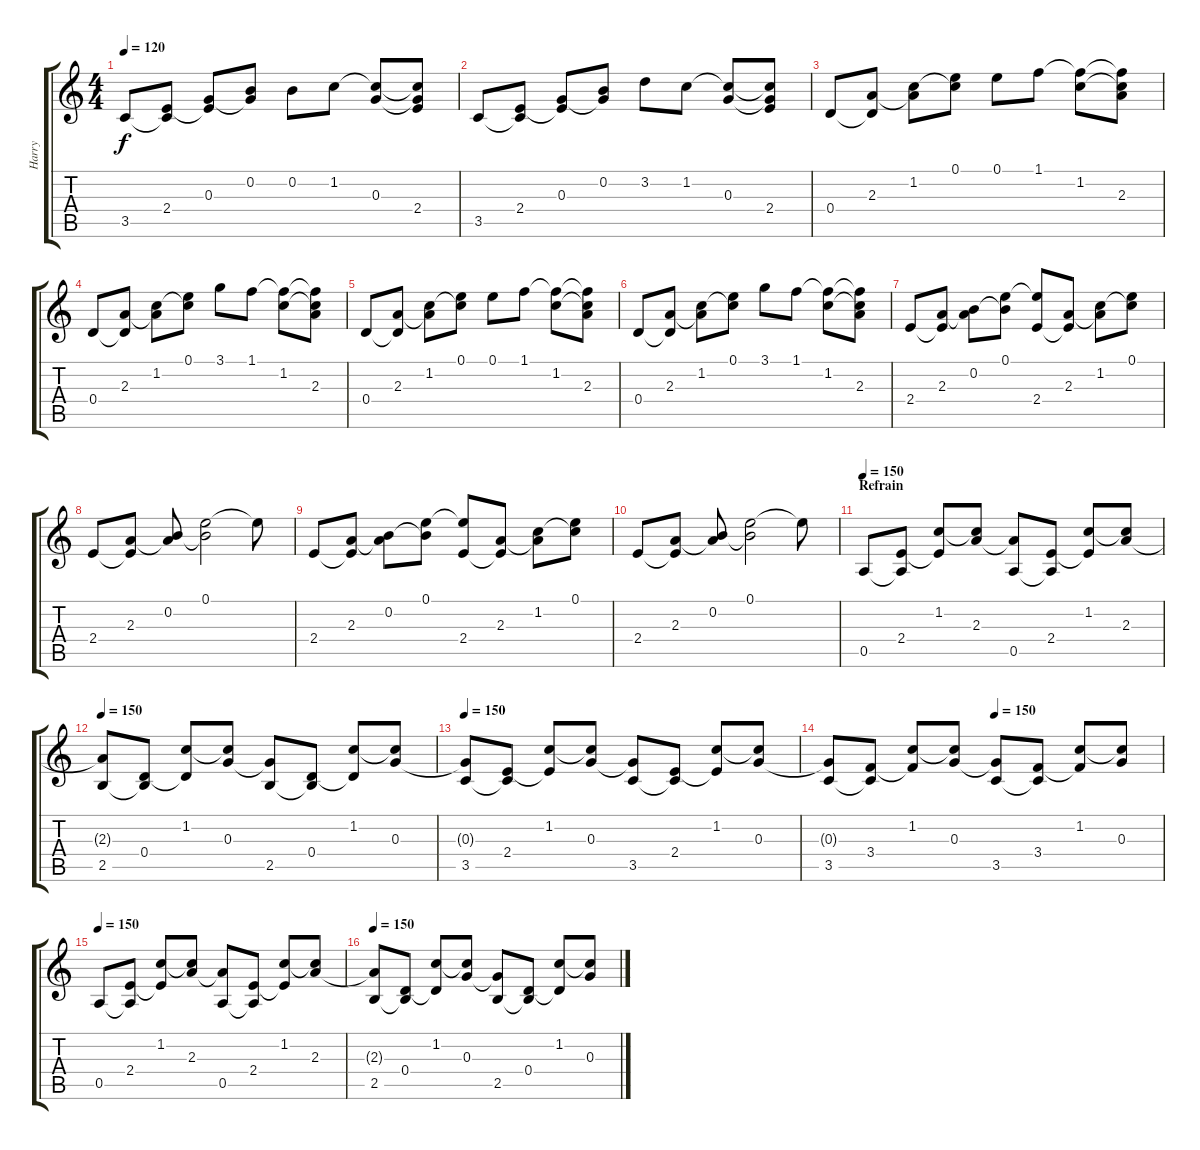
\track ("Harry" "Harry") {instrument acousticguitarnylon}
\staff {score tabs}
\tuning (E4 B3 G3 D3 A2 E2) {hide}
\ts (4 4)
\tempo 120
\clef g2
\ks c
3.5.8{dy f} (2.4 3.5{t}).8 (0.3 2.4{t}).8 (0.2 0.3{t}).8 0.2.8 1.2.8 (1.2{t} 0.3).8 (1.2{t} 0.3{t} 2.4).8 |
3.5.8 (2.4 3.5{t}).8 (0.3 2.4{t}).8 (0.2 0.3{t}).8 3.2.8 1.2.8 (1.2{t} 0.3).8 (1.2{t} 0.3{t} 2.4).8 |
0.4.8 (2.3 0.4{t}).8 (1.2 2.3{t}).8 (0.1 1.2{t}).8 0.1.8 1.1.8 (1.1{t} 1.2).8 (1.1{t} 1.2{t} 2.3).8 |
0.4.8 (2.3 0.4{t}).8 (1.2 2.3{t}).8 (0.1 1.2{t}).8 3.1.8 1.1.8 (1.1{t} 1.2).8 (1.1{t} 1.2{t} 2.3).8 |
0.4.8 (2.3 0.4{t}).8 (1.2 2.3{t}).8 (0.1 1.2{t}).8 0.1.8 1.1.8 (1.1{t} 1.2).8 (1.1{t} 1.2{t} 2.3).8 |
0.4.8 (2.3 0.4{t}).8 (1.2 2.3{t}).8 (0.1 1.2{t}).8 3.1.8 1.1.8 (1.1{t} 1.2).8 (1.1{t} 1.2{t} 2.3).8 |
2.4.8 (2.3 2.4{t}).8 (0.2 2.3{t}).8 (0.1 0.2{t}).8 (0.1{t} 2.4).8 (2.3 2.4{t}).8 (1.2 2.3{t}).8 (0.1 1.2{t}).8 |
2.4.8 (2.3 2.4{t}).8 (0.2 2.3{t}).8 (0.1 0.2{t}).2 0.1{t}.8 |
2.4.8 (2.3 2.4{t}).8 (0.2 2.3{t}).8 (0.1 0.2{t}).8 (0.1{t} 2.4).8 (2.3 2.4{t}).8 (1.2 2.3{t}).8 (0.1 1.2{t}).8 |
2.4.8 (2.3 2.4{t}).8 (0.2 2.3{t}).8 (0.1 0.2{t}).2 0.1{t}.8 |
\section ("" "Refrain")
\tempo 150
0.5.8 (2.4 0.5{t}).8 (1.2 2.4{t}).8 (1.2{t} 2.3).8 (2.3{t} 0.5).8 (2.4 0.5{t}).8 (1.2 2.4{t}).8 (1.2{t} 2.3).8 |
\tempo 150
(2.3{t} 2.5).8 (0.4 2.5{t}).8 (1.2 0.4{t}).8 (1.2{t} 0.3).8 (0.3{t} 2.5).8 (0.4 2.5{t}).8 (1.2 0.4{t}).8 (1.2{t} 0.3).8 |
\tempo 150
(0.3{t} 3.5).8 (2.4 3.5{t}).8 (1.2 2.4{t}).8 (1.2{t} 0.3).8 (0.3{t} 3.5).8 (2.4 3.5{t}).8 (1.2 2.4{t}).8 (1.2{t} 0.3).8 |
\tempo (150 0.5)
(0.3{t} 3.5).8 (3.4 3.5{t}).8 (1.2 3.4{t}).8 (1.2{t} 0.3).8 (0.3{t} 3.5).8 (3.4 3.5{t}).8 (1.2 3.4{t}).8 (1.2{t} 0.3).8 |
\tempo 150
0.5.8 (2.4 0.5{t}).8 (1.2 2.4{t}).8 (1.2{t} 2.3).8 (2.3{t} 0.5).8 (2.4 0.5{t}).8 (1.2 2.4{t}).8 (1.2{t} 2.3).8 |
\tempo 150
(2.3{t} 2.5).8 (0.4 2.5{t}).8 (1.2 0.4{t}).8 (1.2{t} 0.3).8 (0.3{t} 2.5).8 (0.4 2.5{t}).8 (1.2 0.4{t}).8 (1.2{t} 0.3).8
